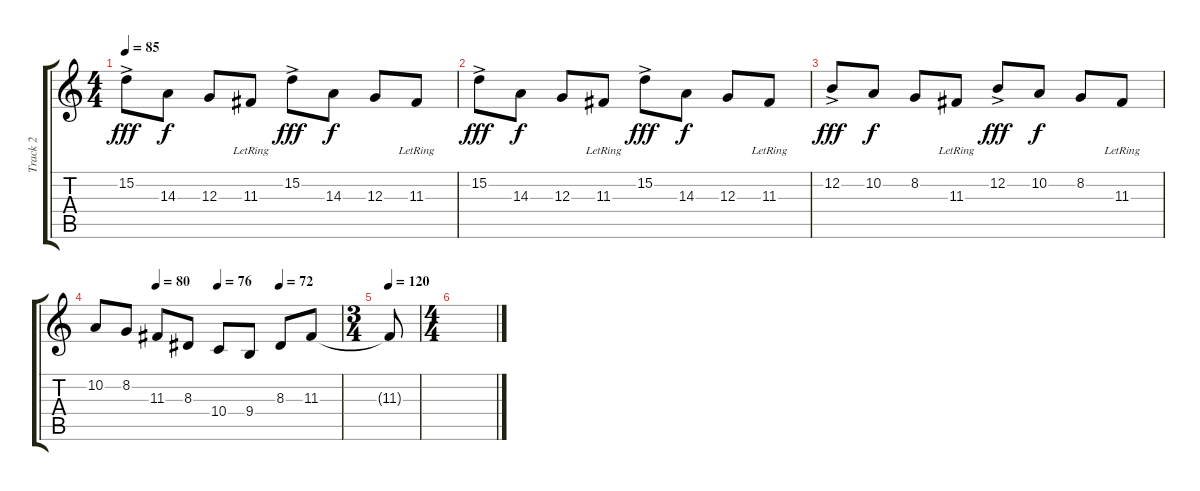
\track ("Track 2" "Track 2") {instrument brightacousticpiano}
\staff {score tabs}
\tuning (E4 B3 G3 D3 A2 E2) {hide}
\ts (4 4)
\tempo 85
\clef g2
\ks c
15.2{ac}.8{dy fff} 14.3.8{dy f} 12.3.8 11.3{lr}.8 15.2{ac}.8{dy fff} 14.3.8{dy f} 12.3.8 11.3{lr}.8 |
15.2{ac}.8{dy fff} 14.3.8{dy f} 12.3.8 11.3{lr}.8 15.2{ac}.8{dy fff} 14.3.8{dy f} 12.3.8 11.3{lr}.8 |
12.2{ac}.8{dy fff} 10.2.8{dy f} 8.2.8 11.3{lr}.8 12.2{ac}.8{dy fff} 10.2.8{dy f} 8.2.8 11.3{lr}.8 |
\tempo (80 0.25)
\tempo (76 0.5)
\tempo (72 0.75)
10.2.8 8.2.8 11.3.8 8.3.8 10.4.8 9.4.8 8.3.8 11.3.8 |
\ts (3 4)
\tempo 120
11.3{t}.8 |
\ts (4 4)
